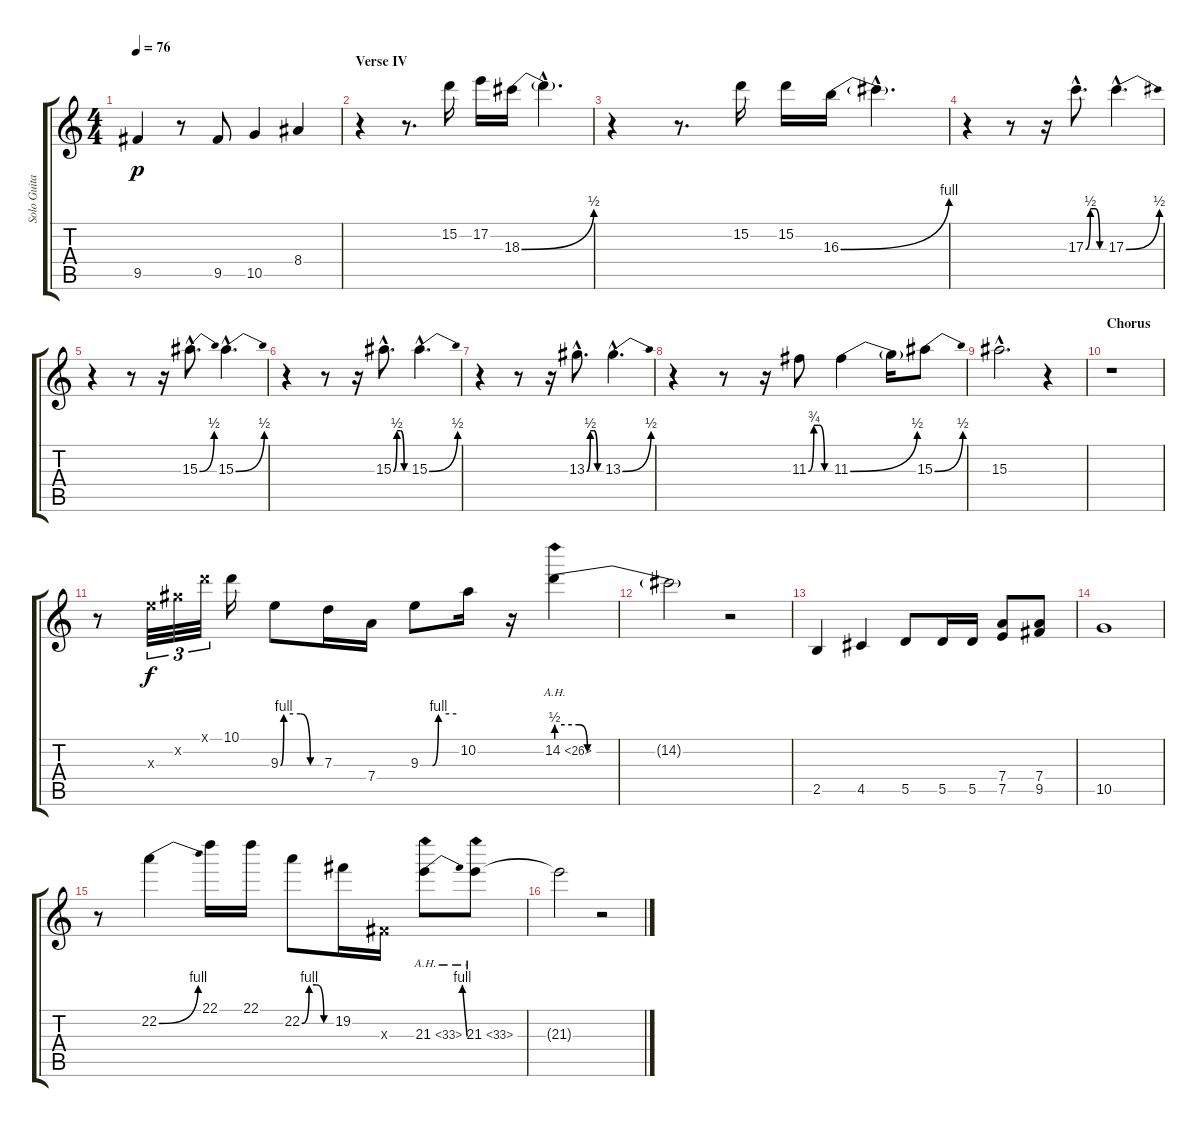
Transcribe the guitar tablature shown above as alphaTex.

\track ("Solo Guitar 1" "Solo Guita") {instrument overdrivenguitar}
\staff {score tabs}
\tuning (E4 B3 G3 D3 A2 E2) {hide}
\ts (4 4)
\tempo 76
\clef g2
\ks c
9.5.4{dy p} r.8 9.5.8 10.5.4 8.4.4 |
\section ("" "Verse IV")
r.4 r.8{d} 15.2.16 17.2.16 18.3{be (bend 0 0 60 2)}.16 18.3{hac t}.4{d} |
r.4 r.8{d} 15.2.16 15.2.16 16.3{be (bend 0 0 60 4)}.16 16.3{hac t}.4{d} |
r.4 r.8 r.16 17.3{be (custom 0 0 15 2 30 2 45 0 60 0) hac}.8{d} 17.3{be (bend 0 0 60 2) hac}.4{d} |
r.4 r.8 r.16 15.3{be (bend 0 0 60 2) hac}.8{d} 15.3{be (bend 0 0 60 2) hac}.4{d} |
r.4 r.8 r.16 15.3{be (custom 0 0 15 2 30 2 45 0 60 0) hac}.8{d} 15.3{be (bend 0 0 60 2) hac}.4{d} |
r.4 r.8 r.16 13.3{be (custom 0 0 15 2 30 2 45 0 60 0) hac}.8{d} 13.3{be (bend 0 0 60 2) hac}.4{d} |
r.4 r.8 r.16 11.3{be (custom 0 0 15 3 30 3 45 0 60 0)}.8 11.3{be (bend 0 0 60 2)}.4 11.3{t}.16 15.3{be (bend 0 0 60 2)}.8 |
15.3{hac}.2{d} r.4 |
\section ("" "Chorus")
r.1 |
r.8 9.3{x}.32{tu (3 2) dy f} 9.2{x}.32{tu (3 2)} 10.1{x}.32{tu (3 2)} 10.1.16 9.3{be (custom 0 0 5 4 30 4 45 0 60 0)}.8 7.3.16 7.4.16 9.3{be (custom 0 0 20 0 30 4 60 4)}.8 10.2.16 r.16 14.2{be (custom 0 2 8 2 11 0 60 0) ah 12}.4 |
14.2{t}.2 r.2 |
2.5.4 4.5.4 5.5.8 5.5.16 5.5.16 (7.4 7.5).8 (7.4 9.5).8 |
10.5.1 |
r.8 22.2{be (bend 0 0 60 4)}.4 22.1.16 22.1.16 22.2{be (custom 0 0 15 4 30 4 45 0 60 0)}.8 19.2.16 -1.3{x}.16 21.3{be (bend 0 0 60 4) ah 12}.8 21.3{ah 12}.8 |
21.3{t}.2 r.2
